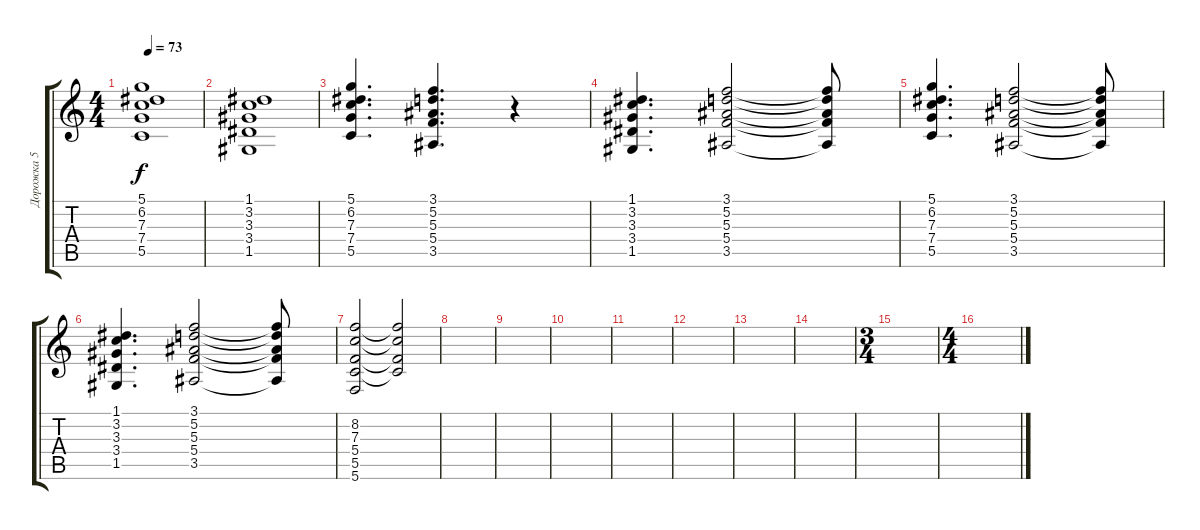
\track ("Дорожка 5" "Дорожка 5") {instrument acousticguitarnylon}
\staff {score tabs}
\tuning (D4 A3 F3 C3 G2 C2) {hide}
\ts (4 4)
\tempo 73
\clef g2
\ks c
(5.1 6.2 7.3 7.4 5.5).1{dy f} |
(1.1 3.2 3.3 3.4 1.5).1 |
(5.1 6.2 7.3 7.4 5.5).4{d} (3.1 5.2 5.3 5.4 3.5).4{d} r.4 |
(1.1 3.2 3.3 3.4 1.5).4{d} (3.1 5.2 5.3 5.4 3.5).2 (3.1{t} 5.2{t} 5.3{t} 5.4{t} 3.5{t}).8 |
(5.1 6.2 7.3 7.4 5.5).4{d} (3.1 5.2 5.3 5.4 3.5).2 (3.1{t} 5.2{t} 5.3{t} 5.4{t} 3.5{t}).8 |
(1.1 3.2 3.3 3.4 1.5).4{d} (3.1 5.2 5.3 5.4 3.5).2 (3.1{t} 5.2{t} 5.3{t} 5.4{t} 3.5{t}).8 |
(8.2 7.3 5.4 5.5 5.6).2 (8.2{t} 7.3{t} 5.4{t} 5.5{t}).2 |
|
|
|
|
|
|
|
\ts (3 4)
|
\ts (4 4)
